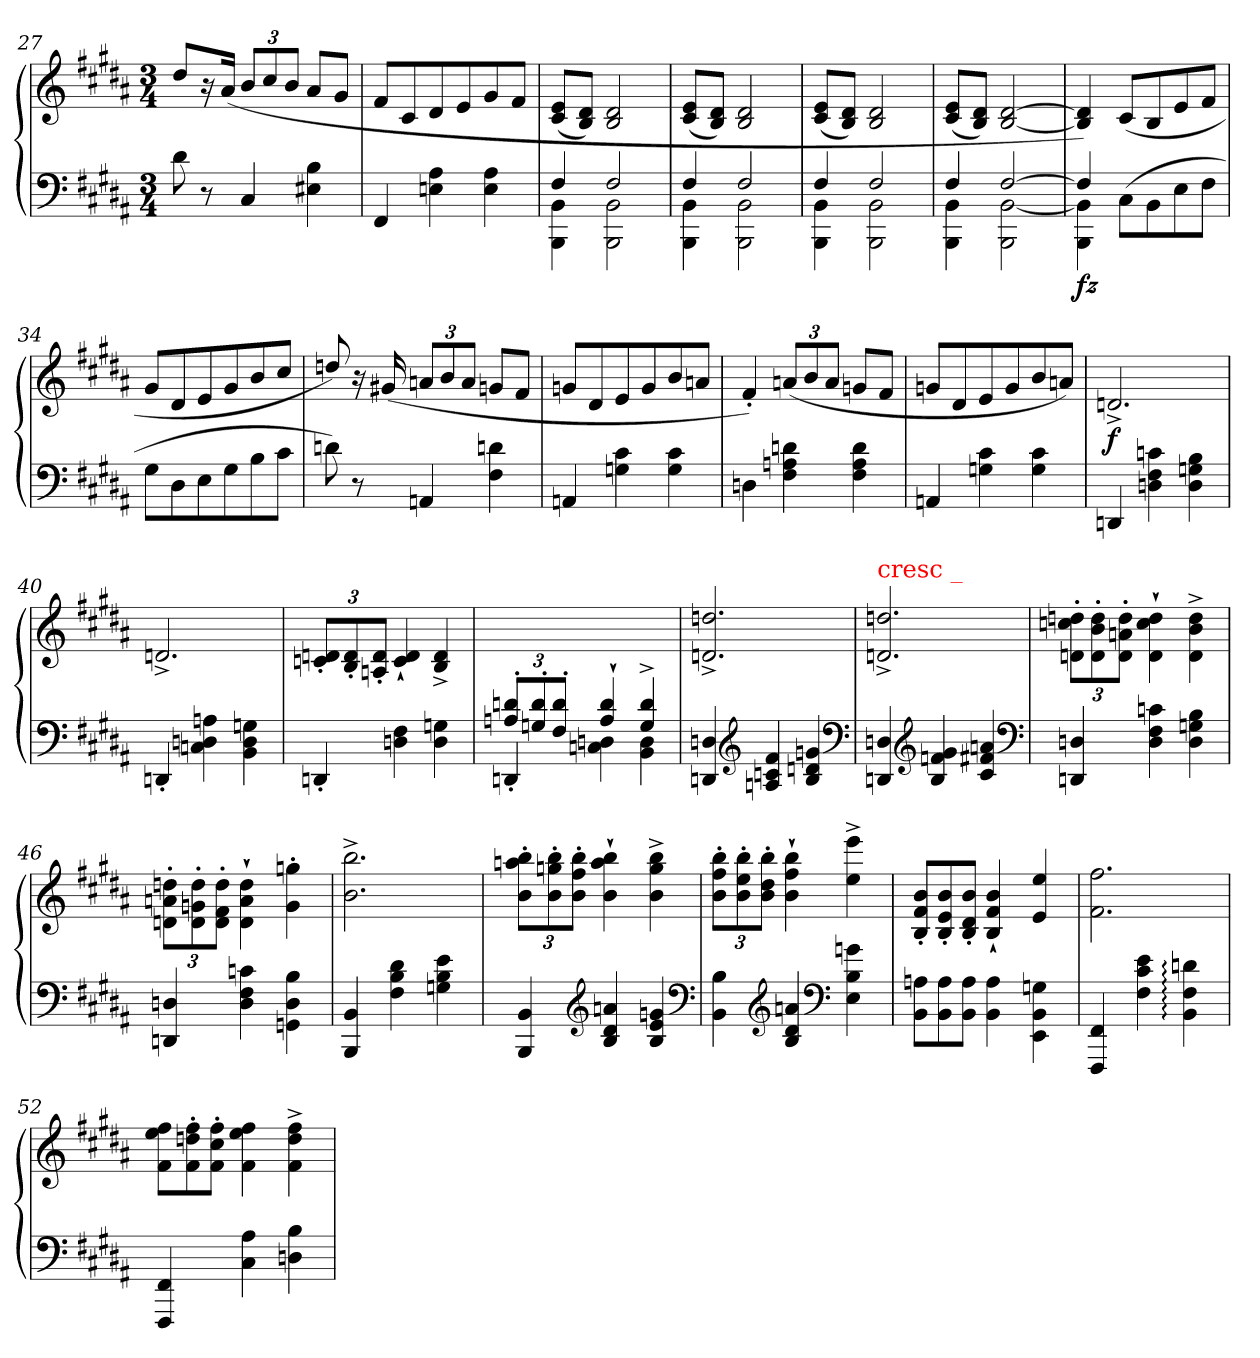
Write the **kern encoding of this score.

**kern	**kern	**dynam
*part1	*part1	*part1
*staff2	*staff1	*staff1/2
*clefF4	*clefG2	*
*k[f#c#g#d#a#]	*k[f#c#g#d#a#]	*
*B:	*B:	*
*M3/4	*M3/4	*
=27	=27	=27
8d#	8dd#L	.
8r	16r	.
.	(<16a#/Jk	.
*	*Xbrackettup	*
4C#	12b/L	.
.	12cc#	.
.	12bJ	.
4B 4E#X	8a#L	.
.	8g#J	.
=28	=28	=28
4FF#	8f#L	.
.	8c#	.
4A# 4En	8d#	.
.	8e	.
4A# 4E	8g#	.
.	8f#J	.
=29	=29	=29
*^	*	*
4F#	4BB 4BBB	(>8e 8c#L	.
.	.	8d# 8BJ)	.
2F#	2BB 2BBB	2d# 2B	.
=30	=30	=30	=30
4F#	4BB 4BBB	(<8e 8c#L	.
.	.	8d# 8BJ)	.
2F#	2BB 2BBB	2d# 2B	.
=31	=31	=31	=31
4F#	4BB 4BBB	(<8e 8c#L	.
.	.	8d# 8BJ)	.
2F#	2BB 2BBB	2d# 2B	.
=32	=32	=32	=32
4F#	4BB 4BBB	(<8e 8c#L	.
.	.	8d# 8BJ)	.
[2F#	[2BB 2BBB	[2d# [2B	.
=33	=33	=33	=33
!	!	!	!LO:DY:b=2
4F#]	4BB] 4BBB	4d#] 4B])	fz
2ryy	(>8C#L	(<8c#L	.
.	8BB	8B	.
.	8E	8e	.
.	8F#J	8f#J	.
*v	*v	*	*
=34	=34	=34
8G#L	8g#L	.
8D#	8d#	.
8E	8e	.
8G#	8g#	.
8B	8b	.
8c#J	8cc#J	.
=35	=35	=35
8dn)	8ddn/)	.
8r	16r	.
.	(<16g#X	.
4AAn	12anL	.
.	12b	.
.	12aJ	.
4dn 4F#	8gnL	.
.	8f#J	.
=36	=36	=36
4AAn	8gnL	.
.	8d#	.
4c# 4Gn	8e	.
.	8g	.
4c# 4G	8b	.
.	8anJ	.
=37	=37	=37
4Dn	4f#'<)	.
4dn 4An 4F#	(<12anL	.
.	12b	.
.	12aJ	.
4d 4A 4F#	8gnL	.
.	8f#J	.
=38	=38	=38
4AAn	8gnL	.
.	8d#	.
4c# 4Gn	8e	.
.	8g	.
4c# 4G	8b	.
.	8aJ)	.
=39	=39	=39
4DDn	2.dn^>	f
4cn 4F# 4Dn	.	.
4B 4Gn 4D	.	.
=40	=40	=40
4DDn'<	2.dn^>	.
4An 4Dn 4Cn	.	.
4Gn 4D 4BB	.	.
=41	=41	=41
4DDn'<	12dn'< 12cn'<L	.
.	12d'< 12B'<	.
.	12d'< 12An'<J	.
4F# 4D	4d` 4c`	.
4Gn 4D	4d^> 4B^>	.
=42	=42	=42
*Xbrackettup	*	*
*^	*	*
12dn'> 12An'>L	4DDn'</	2.ryy	.
12d'> 12Gn'>	.	.	.
12d'> 12F#'>J	.	.	.
4d`> 4A`>	4D 4Cn	.	.
4d^> 4G^>	4D 4BB	.	.
*v	*v	*	*
=43	=43	=43
4Dn 4DDn	2.ddn^< 2.dn^<	.
*clefG2	*	*
4f# 4cn 4An	.	.
4gn 4dn 4B	.	.
*clefF4	*	*
=44	=44	=44
!	!LO:TX:a:color=red:t=cresc _	!
4Dn 4DDn	2.ddn^< 2.dn^<	.
*clefG2	*	*
4g# 4fn 4B	.	.
4an 4f#X 4c#	.	.
*clefF4	*	*
=45	=45	=45
4Dn 4DDn	12ddn'>\ 12ccn'>\ 12d'>\L	.
.	12dd'> 12b'> 12d'>	.
.	12dd'> 12an'> 12d'>J	.
4cn 4F# 4D	4dd`>\ 4cc`>\ 4d`>\	.
4B 4Gn 4D	4dd^>\ 4b^>\ 4d^>\	.
=46	=46	=46
4Dn 4DDn	12ddn'>\ 12an'>\ 12dn'>\L	.
.	12dd'> 12gn'> 12d'>	.
.	12dd'> 12f#'> 12d'>J	.
4cn 4F# 4D	4dd`>\ 4a`>\ 4d`>\	.
4B 4D 4GGn	4ggn'>\ 4g'>\	.
=47	=47	=47
4BB 4BBB	2.bb^> 2.b^>	.
4d# 4B 4F#	.	.
4e 4B 4Gn	.	.
=48	=48	=48
4BB 4BBB	12bb'> 12aan'> 12b'>L	.
.	12bb'> 12ggn'> 12b'>	.
.	12bb'> 12ff#'> 12b'>J	.
*clefG2	*	*
4an 4d# 4B	4bb`> 4aa`> 4b`>	.
4gn 4e 4B	4bb^> 4gg^> 4b^>	.
*clefF4	*	*
=49	=49	=49
4B 4BB	12bb'> 12ff#'> 12b'>L	.
.	12bb'> 12ee'> 12b'>	.
.	12bb'> 12dd#'> 12b'>J	.
*clefG2	*	*
4an 4d# 4B	4bb`> 4ff#`> 4b`>	.
*clefF4	*	*
4gn 4B 4E	4eee^< 4ee^<	.
=50	=50	=50
*Xtuplet	*Xtuplet	*
12An 12BBL	12b'< 12f#'< 12B'<L	.
12A 12BB	12b'< 12e'< 12B'<	.
12A 12BBJ	12b'< 12d#'< 12B'<J	.
4A 4BB	4b`< 4f#`< 4B`<	.
4Gn\ 4BB\ 4EE\	4ee 4e	.
=51	=51	=51
4FF# 4FFF#	2.ff# 2.f#	.
4e 4c# 4F#	.	.
4dn: 4F#: 4BB:	.	.
=52	=52	=52
4FF# 4FFF#	12ff# 12ee 12f#L	.
.	12ff#'> 12ddn'> 12f#'>	.
.	12ff#'> 12cc#'> 12f#'>J	.
4A# 4C#	4ff# 4ee 4f#	.
4B 4Dn	4ff#^> 4dd^> 4f#^>	.
=	=	=
*-	*-	*-
